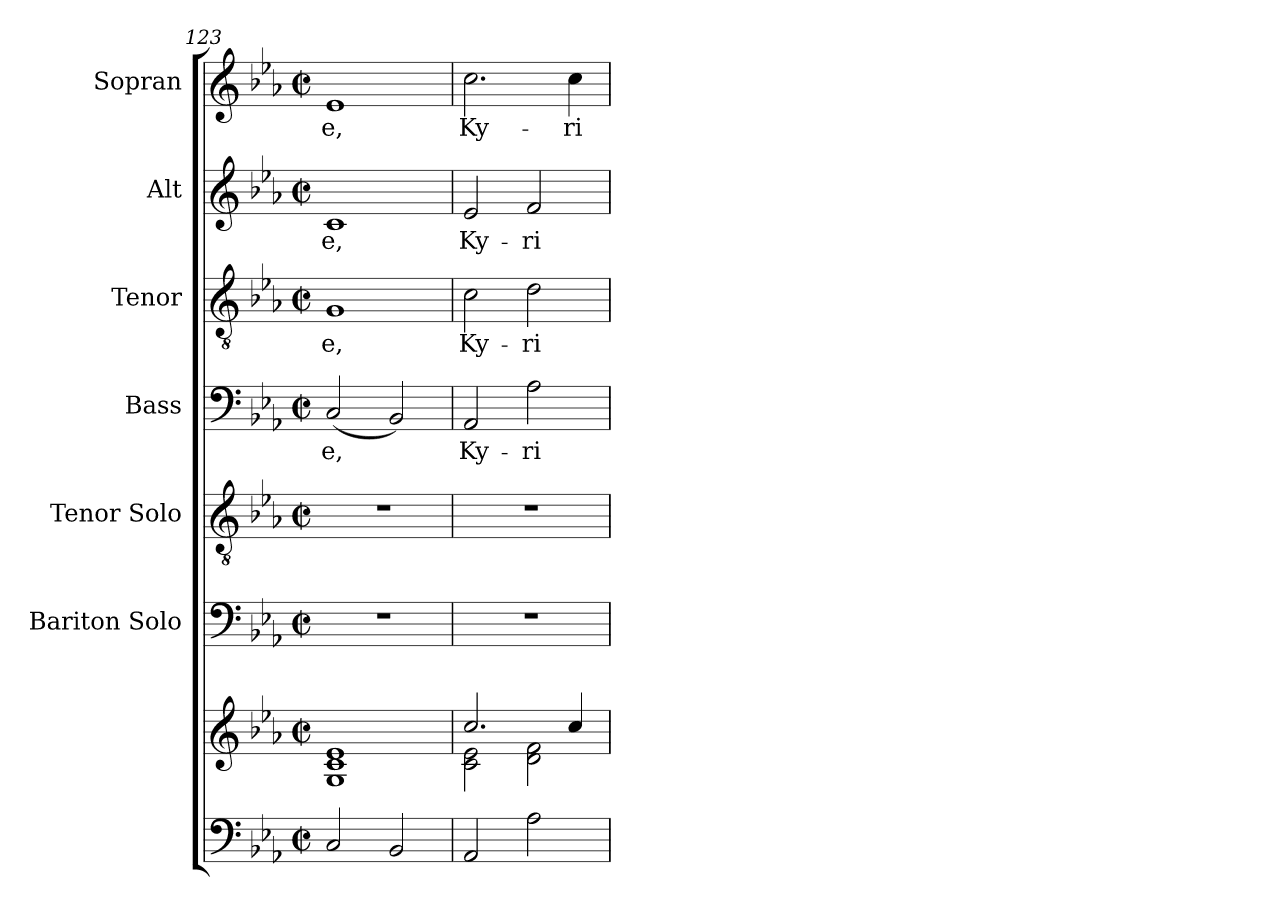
**kern	**kern	**kern	**kern	**kern	**text	**kern	**text	**kern	**text	**kern	**text
*part7	*part7	*part6	*part5	*part4	*part4	*part3	*part3	*part2	*part2	*part1	*part1
*staff8	*staff7	*staff6	*staff5	*staff4	*staff4	*staff3	*staff3	*staff2	*staff2	*staff1	*staff1
*	*	*I"Bariton Solo	*I"Tenor Solo	*I"Bass	*	*I"Tenor	*	*I"Alt	*	*I"Sopran	*
*	*	*	*	*I'B.	*	*I'T.	*	*I'A.	*	*I'S.	*
*clefF4	*clefG2	*clefF4	*clefGv2	*clefF4	*	*clefGv2	*	*clefG2	*	*clefG2	*
*k[b-e-a-]	*k[b-e-a-]	*k[b-e-a-]	*k[b-e-a-]	*k[b-e-a-]	*	*k[b-e-a-]	*	*k[b-e-a-]	*	*k[b-e-a-]	*
*E-:	*E-:	*E-:	*E-:	*E-:	*	*E-:	*	*E-:	*	*E-:	*
*M2/2	*M2/2	*M2/2	*M2/2	*M2/2	*	*M2/2	*	*M2/2	*	*M2/2	*
*met(c|)	*met(c|)	*met(c|)	*met(c|)	*met(c|)	*	*met(c|)	*	*met(c|)	*	*met(c|)	*
=123	=123	=123	=123	=123	=123	=123	=123	=123	=123	=123	=123
!	!	!	!	!	!LO:LY:b	!	!LO:LY:b	!	!LO:LY:b	!	!LO:LY:b
2C/	1G 1c 1e-	1r	1r	(<2C/	-e,	1G	-e,	1c	-e,	1e-	-e,
2BB-/	.	.	.	2BB-/)	.	.	.	.	.	.	.
=124	=124	=124	=124	=124	=124	=124	=124	=124	=124	=124	=124
*	*^	*	*	*	*	*	*	*	*	*	*
!	!	!	!	!	!	!LO:LY:b	!	!LO:LY:b	!	!LO:LY:b	!	!LO:LY:b
2AA-/	2.cc/	2c\ 2e-\	1r	1r	2AA-/	Ky-	2c\	Ky-	2e-/	Ky-	2.cc\	Ky-
!	!	!	!	!	!	!LO:LY:b	!	!LO:LY:b	!	!LO:LY:b	!	!
2A-\	.	2d\ 2f\	.	.	2A-\	-ri-	2d\	-ri-	2f/	-ri-	.	.
!	!	!	!	!	!	!	!	!	!	!	!	!LO:LY:b
.	4cc/	.	.	.	.	.	.	.	.	.	4cc\	-ri-
*	*v	*v	*	*	*	*	*	*	*	*	*	*
=	=	=	=	=	=	=	=	=	=	=	=
*-	*-	*-	*-	*-	*-	*-	*-	*-	*-	*-	*-
